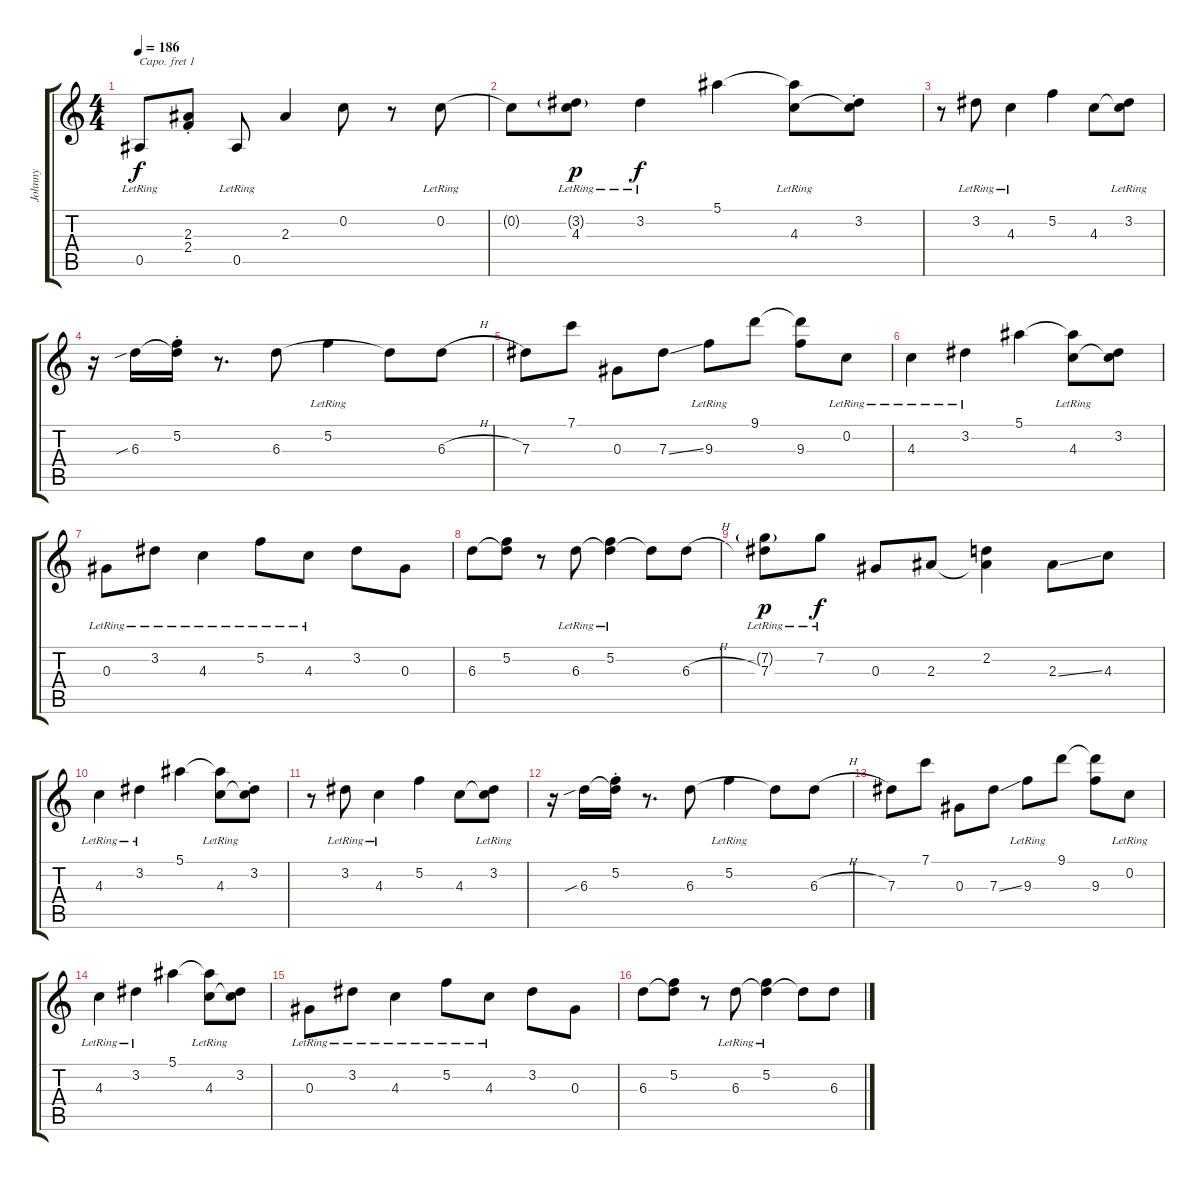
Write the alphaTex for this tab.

\track ("Johnny" "Johnny") {instrument electricguitarclean}
\staff {score tabs}
\capo 1
\tuning (E4 B3 G3 D3 A2 E2) {hide}
\ts (4 4)
\tempo 186
\clef g2
\ks c
0.5{lr}.8{dy f} (2.3{st} 2.4{t}).8 0.5{lr}.8 2.3.4 0.2.8 r.8 0.2{lr}.8 |
0.2{t}.8 (3.2{g} 4.3{lr}).8{dy p} 3.2{lr}.4{dy f} 5.1.4 (5.1{t} 4.3{lr}).8 (3.2{st} 4.3{t}).8 |
r.8 3.2{lr}.8 4.3{lr}.4 5.2.4 4.3.8 (3.2{lr} 4.3{t}).8 |
r.16 6.3{sib}.16 (5.2{st} 6.3{t}).16 r.8{d} 6.3.8 5.2{lr}.4 6.3{t}.8 6.3{h}.8 |
7.3.8 7.1.8 0.3.8 7.3{ss}.8 9.3{lr}.8 9.1.8 (9.1{t} 9.3).8 0.2{lr}.8 |
4.3{lr}.4 3.2{lr}.4 5.1.4 (5.1{t} 4.3{lr}).8 (3.2 4.3{t}).8 |
0.3{lr}.8 3.2{lr}.8 4.3{lr}.4 5.2{lr}.8 4.3{lr}.8 3.2.8 0.3.8 |
6.3.8 (5.2 6.3{t}).8 r.8 6.3{lr}.8 (5.2{lr} 6.3{t}).4 6.3{t}.8 6.3{h}.8 |
(7.2{g} 7.3{lr}).8{dy p} 7.2{lr}.8{dy f} 0.3.8 2.3.8 (2.2 2.3{t}).4 2.3{ss}.8 4.3.8 |
4.3{lr}.4 3.2{lr}.4 5.1.4 (5.1{t} 4.3{lr}).8 (3.2{st} 4.3{t}).8 |
r.8 3.2{lr}.8 4.3{lr}.4 5.2.4 4.3.8 (3.2{lr} 4.3{t}).8 |
r.16 6.3{sib}.16 (5.2{st} 6.3{t}).16 r.8{d} 6.3.8 5.2{lr}.4 6.3{t}.8 6.3{h}.8 |
7.3.8 7.1.8 0.3.8 7.3{ss}.8 9.3{lr}.8 9.1.8 (9.1{t} 9.3).8 0.2{lr}.8 |
4.3{lr}.4 3.2{lr}.4 5.1.4 (5.1{t} 4.3{lr}).8 (3.2 4.3{t}).8 |
0.3{lr}.8 3.2{lr}.8 4.3{lr}.4 5.2{lr}.8 4.3{lr}.8 3.2.8 0.3.8 |
6.3.8 (5.2 6.3{t}).8 r.8 6.3{lr}.8 (5.2{lr} 6.3{t}).4 6.3{t}.8 6.3{h}.8
